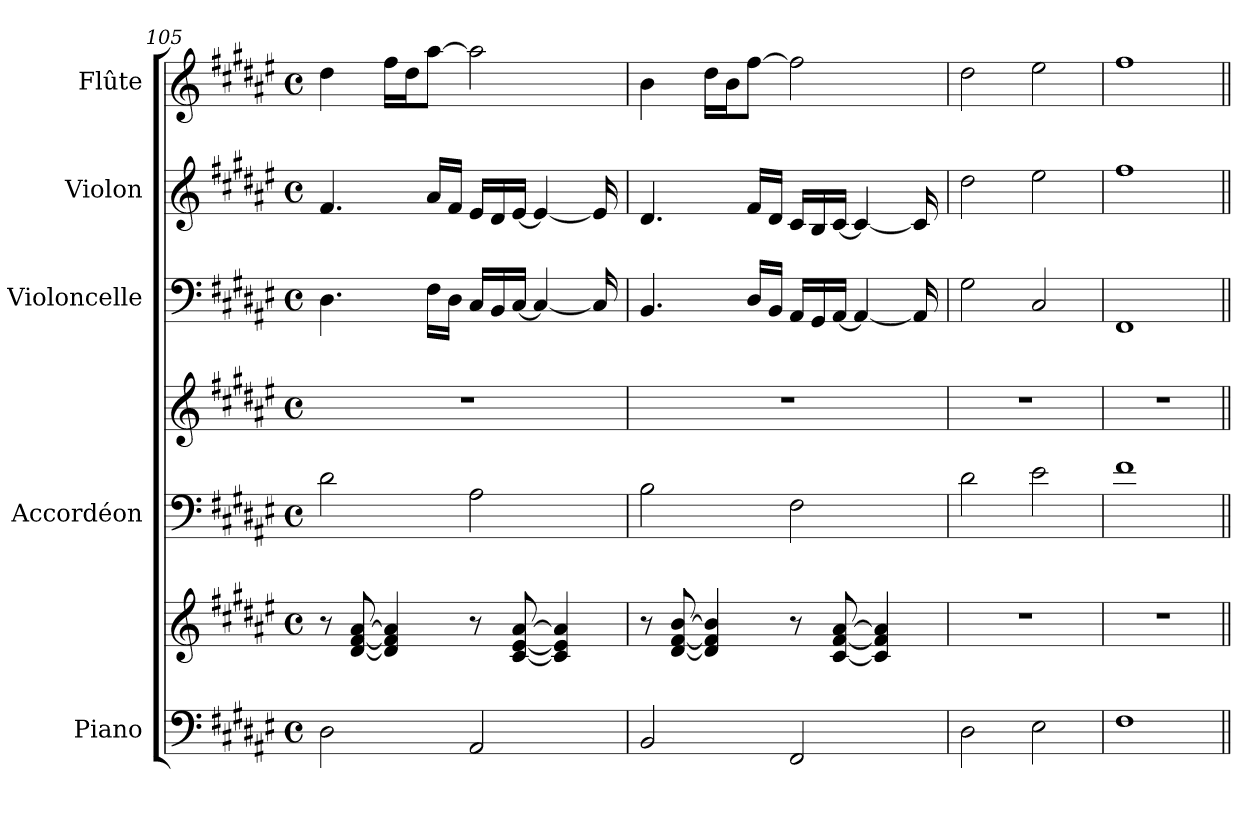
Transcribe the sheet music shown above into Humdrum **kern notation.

**kern	**kern	**kern	**kern	**kern	**kern	**kern
*part5	*part5	*part4	*part4	*part3	*part2	*part1
*staff7	*staff6	*staff5	*staff4	*staff3	*staff2	*staff1
*I"Piano	*	*I"Accordéon	*	*I"Violoncelle	*I"Violon	*I"Flûte
*I'Pia.	*	*I'Acc.	*	*I'Vlc	*I'Vln.	*I'Fl.
!!LO:PB:g=z
*clefF4	*clefG2	*clefF4	*clefG2	*clefF4	*clefG2	*clefG2
*k[f#c#g#d#a#e#]	*k[f#c#g#d#a#e#]	*k[f#c#g#d#a#e#]	*k[f#c#g#d#a#e#]	*k[f#c#g#d#a#e#]	*k[f#c#g#d#a#e#]	*k[f#c#g#d#a#e#]
*M4/4	*M4/4	*M4/4	*M4/4	*M4/4	*M4/4	*M4/4
*met(c)	*met(c)	*met(c)	*met(c)	*met(c)	*met(c)	*met(c)
=105	=105	=105	=105	=105	=105	=105
2D#\	8r	2d#\	1r	4.D#\	4.f#/	4dd#\
.	[8d#/ [8f#/ [8a#/	.	.	.	.	.
.	4d#/] 4f#/] 4a#/]	.	.	.	.	16ff#\LL
.	.	.	.	.	.	16dd#\J
.	.	.	.	16F#\LL	16a#/LL	[8aa#\J
.	.	.	.	16D#\JJ	16f#/JJ	.
2AA#/	8r	2A#\	.	16C#/LL	16e#/LL	2aa#\]
.	.	.	.	16BB/	16d#/	.
.	[8c#/ [8e#/ [8a#/	.	.	[16C#/JJ	[16e#/JJ	.
.	.	.	.	4C#/_	4e#/_	.
.	4c#/] 4e#/] 4a#/]	.	.	.	.	.
.	.	.	.	16C#/]	16e#/]	.
=106	=106	=106	=106	=106	=106	=106
2BB/	8r	2B\	1r	4.BB/	4.d#/	4b\
.	[8d#/ [8f#/ [8b/	.	.	.	.	.
.	4d#/] 4f#/] 4b/]	.	.	.	.	16dd#\LL
.	.	.	.	.	.	16b\J
.	.	.	.	16D#/LL	16f#/LL	[8ff#\J
.	.	.	.	16BB/JJ	16d#/JJ	.
2FF#/	8r	2F#\	.	16AA#/LL	16c#/LL	2ff#\]
.	.	.	.	16GG#/	16B/	.
.	[8c#/ [8f#/ [8a#/	.	.	[16AA#/JJ	[16c#/JJ	.
.	.	.	.	4AA#/_	4c#/_	.
.	4c#/] 4f#/] 4a#/]	.	.	.	.	.
.	.	.	.	16AA#/]	16c#/]	.
=107	=107	=107	=107	=107	=107	=107
2D#\	1r	2d#\	1r	2G#\	2dd#\	2dd#\
2E#\	.	2e#\	.	2C#/	2ee#\	2ee#\
=108	=108	=108	=108	=108	=108	=108
1F#	1r	1f#	1r	1FF#	1ff#	1ff#
=||	=||	=||	=||	=||	=||	=||
*-	*-	*-	*-	*-	*-	*-
